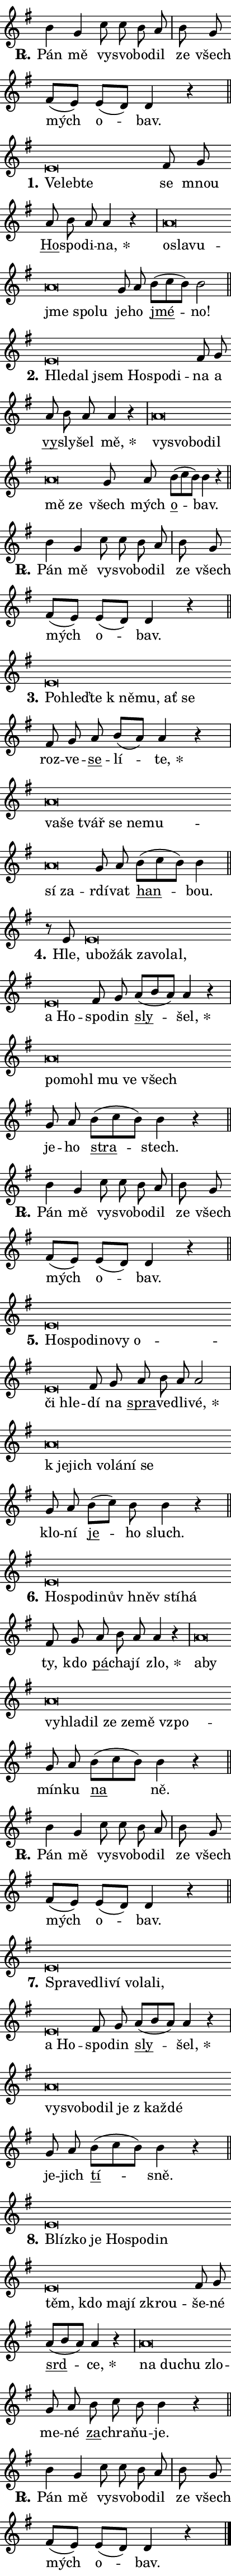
\version "2.22.1"
\header { tagline = "" }
\paper {
  indent = 0\cm
  top-margin = 0\cm
  right-margin = 0\cm
  bottom-margin = 0\cm
  left-margin = 0\cm
  paper-width = 7\cm
  page-breaking = #ly:one-page-breaking
  system-system-spacing.basic-distance = #11
  score-system-spacing.basic-distance = #11.3
  ragged-last = ##f
}


%% Author: Thomas Morley
%% https://lists.gnu.org/archive/html/lilypond-user/2020-05/msg00002.html
#(define (line-position grob)
"Returns position of @var[grob} in current system:
   @code{'start}, if at first time-step
   @code{'end}, if at last time-step
   @code{'middle} otherwise
"
  (let* ((col (ly:item-get-column grob))
         (ln (ly:grob-object col 'left-neighbor))
         (rn (ly:grob-object col 'right-neighbor))
         (col-to-check-left (if (ly:grob? ln) ln col))
         (col-to-check-right (if (ly:grob? rn) rn col))
         (break-dir-left
           (and
             (ly:grob-property col-to-check-left 'non-musical #f)
             (ly:item-break-dir col-to-check-left)))
         (break-dir-right
           (and
             (ly:grob-property col-to-check-right 'non-musical #f)
             (ly:item-break-dir col-to-check-right))))
        (cond ((eqv? 1 break-dir-left) 'start)
              ((eqv? -1 break-dir-right) 'end)
              (else 'middle))))

#(define (tranparent-at-line-position vctor)
  (lambda (grob)
  "Relying on @code{line-position} select the relevant enry from @var{vctor}.
Used to determine transparency,"
    (case (line-position grob)
      ((end) (not (vector-ref vctor 0)))
      ((middle) (not (vector-ref vctor 1)))
      ((start) (not (vector-ref vctor 2))))))

noteHeadBreakVisibility =
#(define-music-function (break-visibility)(vector?)
"Makes @code{NoteHead}s transparent relying on @var{break-visibility}"
#{
  \override NoteHead.transparent =
    #(tranparent-at-line-position break-visibility)
#})

#(define delete-ledgers-for-transparent-note-heads
  (lambda (grob)
    "Reads whether a @code{NoteHead} is transparent.
If so this @code{NoteHead} is removed from @code{'note-heads} from
@var{grob}, which is supposed to be @code{LedgerLineSpanner}.
As a result ledgers are not printed for this @code{NoteHead}"
    (let* ((nhds-array (ly:grob-object grob 'note-heads))
           (nhds-list
             (if (ly:grob-array? nhds-array)
                 (ly:grob-array->list nhds-array)
                 '()))
           ;; Relies on the transparent-property being done before
           ;; Staff.LedgerLineSpanner.after-line-breaking is executed.
           ;; This is fragile ...
           (to-keep
             (remove
               (lambda (nhd)
                 (ly:grob-property nhd 'transparent #f))
               nhds-list)))
      ;; TODO find a better method to iterate over grob-arrays, similiar
      ;; to filter/remove etc for lists
      ;; For now rebuilt from scratch
      (set! (ly:grob-object grob 'note-heads)  '())
      (for-each
        (lambda (nhd)
          (ly:pointer-group-interface::add-grob grob 'note-heads nhd))
        to-keep))))

hideNotes = {
  \noteHeadBreakVisibility #begin-of-line-visible
}
unHideNotes = {
  \noteHeadBreakVisibility #all-visible
}

% work-around for resetting accidentals
% https://lilypond.org/doc/v2.23/Documentation/notation/displaying-rhythms#unmetered-music
cadenzaMeasure = {
  \cadenzaOff
  \partial 1024 s1024
  \cadenzaOn
}

#(define-markup-command (accent layout props text) (markup?)
  "Underline accented syllable"
  (interpret-markup layout props
    #{\markup \override #'(offset . 4.3) \underline { #text }#}))

responsum = \markup \concat {
  "R" \hspace #-1.05 \path #0.1 #'((moveto 0 0.07) (lineto 0.9 0.8)) \hspace #0.05 "."
}

\layout {
    \context {
        \Staff
        \remove "Time_signature_engraver"
        \override LedgerLineSpanner.after-line-breaking = #delete-ledgers-for-transparent-note-heads
    }
    \context {
        \Voice {
            \override NoteHead.output-attributes = #'((class . "notehead"))
            \override Hairpin.height = #0.55
        }
    }
    \context {
        \Lyrics {
            \override StanzaNumber.output-attributes = #'((class . "stanzanumber"))
            \override LyricSpace.minimum-distance = #0.9
            \override LyricText.font-name = #"TeX Gyre Schola"
            \override LyricText.font-size = 1
            \override StanzaNumber.font-name = #"TeX Gyre Schola Bold"
            \override StanzaNumber.font-size = 1
        }
    }
}

% magnetic-lyrics.ily
%
%   written by
%     Jean Abou Samra <jean@abou-samra.fr>
%     Werner Lemberg <wl@gnu.org>
%
%   adapted by
%     Jiri Hon <jiri.hon@gmail.com>
%
% Version 2022-Apr-15

% https://www.mail-archive.com/lilypond-user@gnu.org/msg149350.html

#(define (Left_hyphen_pointer_engraver context)
   "Collect syllable-hyphen-syllable occurrences in lyrics and store
them in properties.  This engraver only looks to the left.  For
example, if the lyrics input is @code{foo -- bar}, it does the
following.

@itemize @bullet
@item
Set the @code{text} property of the @code{LyricHyphen} grob between
@q{foo} and @q{bar} to @code{foo}.

@item
Set the @code{left-hyphen} property of the @code{LyricText} grob with
text @q{foo} to the @code{LyricHyphen} grob between @q{foo} and
@q{bar}.
@end itemize

Use this auxiliary engraver in combination with the
@code{lyric-@/text::@/apply-@/magnetic-@/offset!} hook."
   (let ((hyphen #f)
         (text #f))
     (make-engraver
      (acknowledgers
       ((lyric-syllable-interface engraver grob source-engraver)
        (set! text grob)))
      (end-acknowledgers
       ((lyric-hyphen-interface engraver grob source-engraver)
        ;(when (not (grob::has-interface grob 'lyric-space-interface))
          (set! hyphen grob)));)
      ((stop-translation-timestep engraver)
       (when (and text hyphen)
         (ly:grob-set-object! text 'left-hyphen hyphen))
       (set! text #f)
       (set! hyphen #f)))))

#(define (lyric-text::apply-magnetic-offset! grob)
   "If the space between two syllables is less than the value in
property @code{LyricText@/.details@/.squash-threshold}, move the right
syllable to the left so that it gets concatenated with the left
syllable.

Use this function as a hook for
@code{LyricText@/.after-@/line-@/breaking} if the
@code{Left_@/hyphen_@/pointer_@/engraver} is active."
   (let ((hyphen (ly:grob-object grob 'left-hyphen #f)))
     (when hyphen
       (let ((left-text (ly:spanner-bound hyphen LEFT)))
         (when (grob::has-interface left-text 'lyric-syllable-interface)
           (let* ((common (ly:grob-common-refpoint grob left-text X))
                  (this-x-ext (ly:grob-extent grob common X))
                  (left-x-ext
                   (begin
                     ;; Trigger magnetism for left-text.
                     (ly:grob-property left-text 'after-line-breaking)
                     (ly:grob-extent left-text common X)))
                  ;; `delta` is the gap width between two syllables.
                  (delta (- (interval-start this-x-ext)
                            (interval-end left-x-ext)))
                  (details (ly:grob-property grob 'details))
                  (threshold (assoc-get 'squash-threshold details 0.2)))
             (when (< delta threshold)
               (let* (;; We have to manipulate the input text so that
                      ;; ligatures crossing syllable boundaries are not
                      ;; disabled.  For languages based on the Latin
                      ;; script this is essentially a beautification.
                      ;; However, for non-Western scripts it can be a
                      ;; necessity.
                      (lt (ly:grob-property left-text 'text))
                      (rt (ly:grob-property grob 'text))
                      (is-space (grob::has-interface hyphen 'lyric-space-interface))
                      (space (if is-space " " ""))
                      (space-markup (grob-interpret-markup grob " "))
                      (space-size (interval-length (ly:stencil-extent space-markup X)))
                      (extra-delta (if is-space space-size 0))
                      ;; Append new syllable.
                      (ltrt-space (if (and (string? lt) (string? rt))
                                (string-append lt space rt)
                                (make-concat-markup (list lt space rt))))
                      ;; Right-align `ltrt` to the right side.
                      (ltrt-space-markup (grob-interpret-markup
                               grob
                               (make-translate-markup
                                (cons (interval-length this-x-ext) 0)
                                (make-right-align-markup ltrt-space)))))
                 (begin
                   ;; Don't print `left-text`.
                   (ly:grob-set-property! left-text 'stencil #f)
                   ;; Set text and stencil (which holds all collected
                   ;; syllables so far) and shift it to the left.
                   (ly:grob-set-property! grob 'text ltrt-space)
                   (ly:grob-set-property! grob 'stencil ltrt-space-markup)
                   (ly:grob-translate-axis! grob (- (- delta extra-delta)) X))))))))))


#(define (lyric-hyphen::displace-bounds-first grob)
   ;; Make very sure this callback isn't triggered too early.
   (let ((left (ly:spanner-bound grob LEFT))
         (right (ly:spanner-bound grob RIGHT)))
     (ly:grob-property left 'after-line-breaking)
     (ly:grob-property right 'after-line-breaking)
     (ly:lyric-hyphen::print grob)))

squashThreshold = #0.4

\layout {
  \context {
    \Lyrics
    \consists #Left_hyphen_pointer_engraver
    \override LyricText.after-line-breaking =
      #lyric-text::apply-magnetic-offset!
    \override LyricHyphen.stencil = #lyric-hyphen::displace-bounds-first
    \override LyricText.details.squash-threshold = \squashThreshold
    \override LyricHyphen.minimum-distance = 0
    \override LyricHyphen.minimum-length = \squashThreshold
  }
}

squash = \override LyricText.details.squash-threshold = 9999
unSquash = \override LyricText.details.squash-threshold = \squashThreshold

left = \override LyricText.self-alignment-X = #LEFT
unLeft = \revert LyricText.self-alignment-X

starOffset = #(lambda (grob) 
                (let ((x_offset (ly:self-alignment-interface::aligned-on-x-parent grob)))
                  (if (= x_offset 0) 0 (+ x_offset 1.2))))

star = #(define-music-function (syllable)(string?)
"Append star separator at the end of a syllable"
#{
  \once \override LyricText.X-offset = #starOffset
  \lyricmode { \markup {
    #syllable
    \override #'((font-name . "TeX Gyre Schola Bold")) \hspace #0.2 \lower #0.65 \larger "*"
  } }
#})

starAccent = #(define-music-function (syllable)(string?)
"Append star separator at the end of a syllable and make accent"
#{
  \once \override LyricText.X-offset = #starOffset
  \lyricmode { \markup {
    \accent #syllable
    \override #'((font-name . "TeX Gyre Schola Bold")) \hspace #0.2 \lower #0.65 \larger "*"
  } }
#})

breath = #(define-music-function (syllable)(string?)
"Append breathing indicator at the end of a syllable"
#{
  \lyricmode { \markup { #syllable "+" } }
#})

optionalBreath = #(define-music-function (syllable)(string?)
"Append optional breathing indicator at the end of a syllable"
#{
  \lyricmode { \markup { #syllable "(+)" } }
#})


\score {
    <<
        \new Voice = "melody" { \cadenzaOn \key g \major \relative { b'4 g c8 c b a \cadenzaMeasure \bar "|" b g \bar "" fis[( e)] \bar "" e[( d)] d4 r \cadenzaMeasure \bar "||" \break } }
        \new Lyrics \lyricsto "melody" { \lyricmode { \set stanza = \responsum
Pán mě vy -- svo -- bo -- dil ze všech mých o -- bav. } }
    >>
    \layout {}
}

\score {
    <<
        \new Voice = "melody" { \cadenzaOn \key g \major \relative { e'\breve*1/16 \hideNotes \breve*1/16 \breve*1/16 \bar "" \unHideNotes fis8 g \bar "" a b a a4 r \cadenzaMeasure \bar "|" a\breve*1/16 \hideNotes \breve*1/16 \bar "" \breve*1/16 \bar "" \breve*1/16 \bar "" \breve*1/16 \breve*1/16 \bar "" \unHideNotes g8 a \bar "" b[( c b)] b2 \cadenzaMeasure \bar "||" \break } }
        \new Lyrics \lyricsto "melody" { \lyricmode { \set stanza = "1."
\left Ve -- \squash leb -- te \unLeft \unSquash se mnou \markup \accent Ho -- spo -- di -- \star na, \left o -- \squash sla -- vu -- jme spo -- lu \unLeft \unSquash je -- ho \markup \accent jmé -- no! } }
    >>
    \layout {}
}

\score {
    <<
        \new Voice = "melody" { \cadenzaOn \key g \major \relative { e'\breve*1/16 \hideNotes \breve*1/16 \bar "" \breve*1/16 \bar "" \breve*1/16 \bar "" \breve*1/16 \breve*1/16 \bar "" \unHideNotes fis8 g \bar "" a b a a4 r \cadenzaMeasure \bar "|" a\breve*1/16 \hideNotes \breve*1/16 \bar "" \breve*1/16 \bar "" \breve*1/16 \bar "" \breve*1/16 \breve*1/16 \bar "" \unHideNotes g8 a \bar "" b[( c b)] b4 r \cadenzaMeasure \bar "||" \break } }
        \new Lyrics \lyricsto "melody" { \lyricmode { \set stanza = "2."
\left Hle -- \squash dal jsem Ho -- spo -- di -- \unLeft \unSquash na a \markup \accent vy -- sly -- šel \star mě, \left vy -- \squash svo -- bo -- dil mě ze \unLeft \unSquash všech mých \markup \accent o -- bav. } }
    >>
    \layout {}
}

\score {
    <<
        \new Voice = "melody" { \cadenzaOn \key g \major \relative { b'4 g c8 c b a \cadenzaMeasure \bar "|" b g \bar "" fis[( e)] \bar "" e[( d)] d4 r \cadenzaMeasure \bar "||" \break } }
        \new Lyrics \lyricsto "melody" { \lyricmode { \set stanza = \responsum
Pán mě vy -- svo -- bo -- dil ze všech mých o -- bav. } }
    >>
    \layout {}
}

\score {
    <<
        \new Voice = "melody" { \cadenzaOn \key g \major \relative { e'\breve*1/16 \hideNotes \breve*1/16 \bar "" \breve*1/16 \bar "" \breve*1/16 \bar "" \breve*1/16 \bar "" \breve*1/16 \breve*1/16 \bar "" \unHideNotes fis8 g \bar "" a b[( a)] a4 r \cadenzaMeasure \bar "|" a\breve*1/16 \hideNotes \breve*1/16 \bar "" \breve*1/16 \bar "" \breve*1/16 \bar "" \breve*1/16 \bar "" \breve*1/16 \bar "" \breve*1/16 \breve*1/16 \bar "" \unHideNotes g8 a \bar "" b[( c b)] b4 \cadenzaMeasure \bar "||" \break } }
        \new Lyrics \lyricsto "melody" { \lyricmode { \set stanza = "3."
\left Po -- \squash hleď -- te "k ně" -- mu, ať se \unLeft \unSquash roz -- ve -- \markup \accent se -- lí -- \star te, \left va -- \squash še tvář se ne -- mu -- sí za -- \unLeft \unSquash rdí -- vat \markup \accent han -- bou. } }
    >>
    \layout {}
}

\score {
    <<
        \new Voice = "melody" { \cadenzaOn \key g \major \relative { r8 e' e\breve*1/16 \hideNotes \breve*1/16 \bar "" \breve*1/16 \bar "" \breve*1/16 \bar "" \breve*1/16 \bar "" \breve*1/16 \bar "" \breve*1/16 \breve*1/16 \bar "" \unHideNotes fis8 g \bar "" a[( b a)] a4 r \cadenzaMeasure \bar "|" a\breve*1/16 \hideNotes \breve*1/16 \bar "" \breve*1/16 \bar "" \breve*1/16 \bar "" \breve*1/16 \breve*1/16 \bar "" \unHideNotes g8 a \bar "" b[( c b)] b4 r \cadenzaMeasure \bar "||" \break } }
        \new Lyrics \lyricsto "melody" { \lyricmode { \set stanza = "4."
Hle, \left u -- \squash bo -- žák za -- vo -- lal, a Ho -- \unLeft \unSquash spo -- din \markup \accent sly -- \star šel, \left po -- \squash mo -- hl mu ve všech \unLeft \unSquash je -- ho \markup \accent stra -- stech. } }
    >>
    \layout {}
}

\score {
    <<
        \new Voice = "melody" { \cadenzaOn \key g \major \relative { b'4 g c8 c b a \cadenzaMeasure \bar "|" b g \bar "" fis[( e)] \bar "" e[( d)] d4 r \cadenzaMeasure \bar "||" \break } }
        \new Lyrics \lyricsto "melody" { \lyricmode { \set stanza = \responsum
Pán mě vy -- svo -- bo -- dil ze všech mých o -- bav. } }
    >>
    \layout {}
}

\score {
    <<
        \new Voice = "melody" { \cadenzaOn \key g \major \relative { e'\breve*1/16 \hideNotes \breve*1/16 \bar "" \breve*1/16 \bar "" \breve*1/16 \bar "" \breve*1/16 \bar "" \breve*1/16 \bar "" \breve*1/16 \breve*1/16 \bar "" \unHideNotes fis8 g \bar "" a b a a2 \cadenzaMeasure \bar "|" a\breve*1/16 \hideNotes \breve*1/16 \bar "" \breve*1/16 \bar "" \breve*1/16 \bar "" \breve*1/16 \breve*1/16 \bar "" \unHideNotes g8 a \bar "" b[( c)] b b4 r \cadenzaMeasure \bar "||" \break } }
        \new Lyrics \lyricsto "melody" { \lyricmode { \set stanza = "5."
\left Ho -- \squash spo -- di -- no -- vy o -- či hle -- \unLeft \unSquash dí na \markup \accent spra -- ve -- dli -- \star vé, \left "k je" -- \squash jich vo -- lá -- ní se \unLeft \unSquash klo -- ní \markup \accent je -- ho sluch. } }
    >>
    \layout {}
}

\score {
    <<
        \new Voice = "melody" { \cadenzaOn \key g \major \relative { e'\breve*1/16 \hideNotes \breve*1/16 \bar "" \breve*1/16 \bar "" \breve*1/16 \bar "" \breve*1/16 \bar "" \breve*1/16 \breve*1/16 \bar "" \unHideNotes fis8 g \bar "" a b a a4 r \cadenzaMeasure \bar "|" a\breve*1/16 \hideNotes \breve*1/16 \bar "" \breve*1/16 \bar "" \breve*1/16 \bar "" \breve*1/16 \bar "" \breve*1/16 \bar "" \breve*1/16 \bar "" \breve*1/16 \breve*1/16 \bar "" \unHideNotes g8 a \bar "" b[( c b)] b4 r \cadenzaMeasure \bar "||" \break } }
        \new Lyrics \lyricsto "melody" { \lyricmode { \set stanza = "6."
\left Ho -- \squash spo -- di -- nův hněv stí -- há \unLeft \unSquash ty, kdo \markup \accent pá -- cha -- jí \star zlo, \left a -- \squash by vy -- hla -- dil ze ze -- mě vzpo -- \unLeft \unSquash mín -- ku \markup \accent na ně. } }
    >>
    \layout {}
}

\score {
    <<
        \new Voice = "melody" { \cadenzaOn \key g \major \relative { b'4 g c8 c b a \cadenzaMeasure \bar "|" b g \bar "" fis[( e)] \bar "" e[( d)] d4 r \cadenzaMeasure \bar "||" \break } }
        \new Lyrics \lyricsto "melody" { \lyricmode { \set stanza = \responsum
Pán mě vy -- svo -- bo -- dil ze všech mých o -- bav. } }
    >>
    \layout {}
}

\score {
    <<
        \new Voice = "melody" { \cadenzaOn \key g \major \relative { e'\breve*1/16 \hideNotes \breve*1/16 \bar "" \breve*1/16 \bar "" \breve*1/16 \bar "" \breve*1/16 \bar "" \breve*1/16 \bar "" \breve*1/16 \bar "" \breve*1/16 \breve*1/16 \bar "" \unHideNotes fis8 g \bar "" a[( b a)] a4 r \cadenzaMeasure \bar "|" a\breve*1/16 \hideNotes \breve*1/16 \bar "" \breve*1/16 \bar "" \breve*1/16 \bar "" \breve*1/16 \bar "" \breve*1/16 \breve*1/16 \bar "" \unHideNotes g8 a \bar "" b[( c b)] b4 r \cadenzaMeasure \bar "||" \break } }
        \new Lyrics \lyricsto "melody" { \lyricmode { \set stanza = "7."
\left Spra -- \squash ve -- dli -- ví vo -- la -- li, a Ho -- \unLeft \unSquash spo -- din \markup \accent sly -- \star šel, \left vy -- \squash svo -- bo -- dil je "z kaž" -- dé \unLeft \unSquash je -- jich \markup \accent tí -- sně. } }
    >>
    \layout {}
}

\score {
    <<
        \new Voice = "melody" { \cadenzaOn \key g \major \relative { e'\breve*1/16 \hideNotes \breve*1/16 \bar "" \breve*1/16 \bar "" \breve*1/16 \bar "" \breve*1/16 \bar "" \breve*1/16 \bar "" \breve*1/16 \bar "" \breve*1/16 \bar "" \breve*1/16 \bar "" \breve*1/16 \breve*1/16 \bar "" \unHideNotes fis8 g \bar "" a[( b a)] a4 r \cadenzaMeasure \bar "|" a\breve*1/16 \hideNotes \breve*1/16 \bar "" \breve*1/16 \breve*1/16 \bar "" \unHideNotes g8 a \bar "" b c b b4 r \cadenzaMeasure \bar "||" \break } }
        \new Lyrics \lyricsto "melody" { \lyricmode { \set stanza = "8."
\left Blíz -- \squash ko je Ho -- spo -- din těm, kdo ma -- jí zkrou -- \unLeft \unSquash še -- né \markup \accent srd -- \star ce, \left na \squash du -- chu zlo -- \unLeft \unSquash me -- né \markup \accent za -- chra -- ňu -- je. } }
    >>
    \layout {}
}

\score {
    <<
        \new Voice = "melody" { \cadenzaOn \key g \major \relative { b'4 g c8 c b a \cadenzaMeasure \bar "|" b g \bar "" fis[( e)] \bar "" e[( d)] d4 r \cadenzaMeasure \bar "||" \break } \bar "|." }
        \new Lyrics \lyricsto "melody" { \lyricmode { \set stanza = \responsum
Pán mě vy -- svo -- bo -- dil ze všech mých o -- bav. } }
    >>
    \layout {}
}
